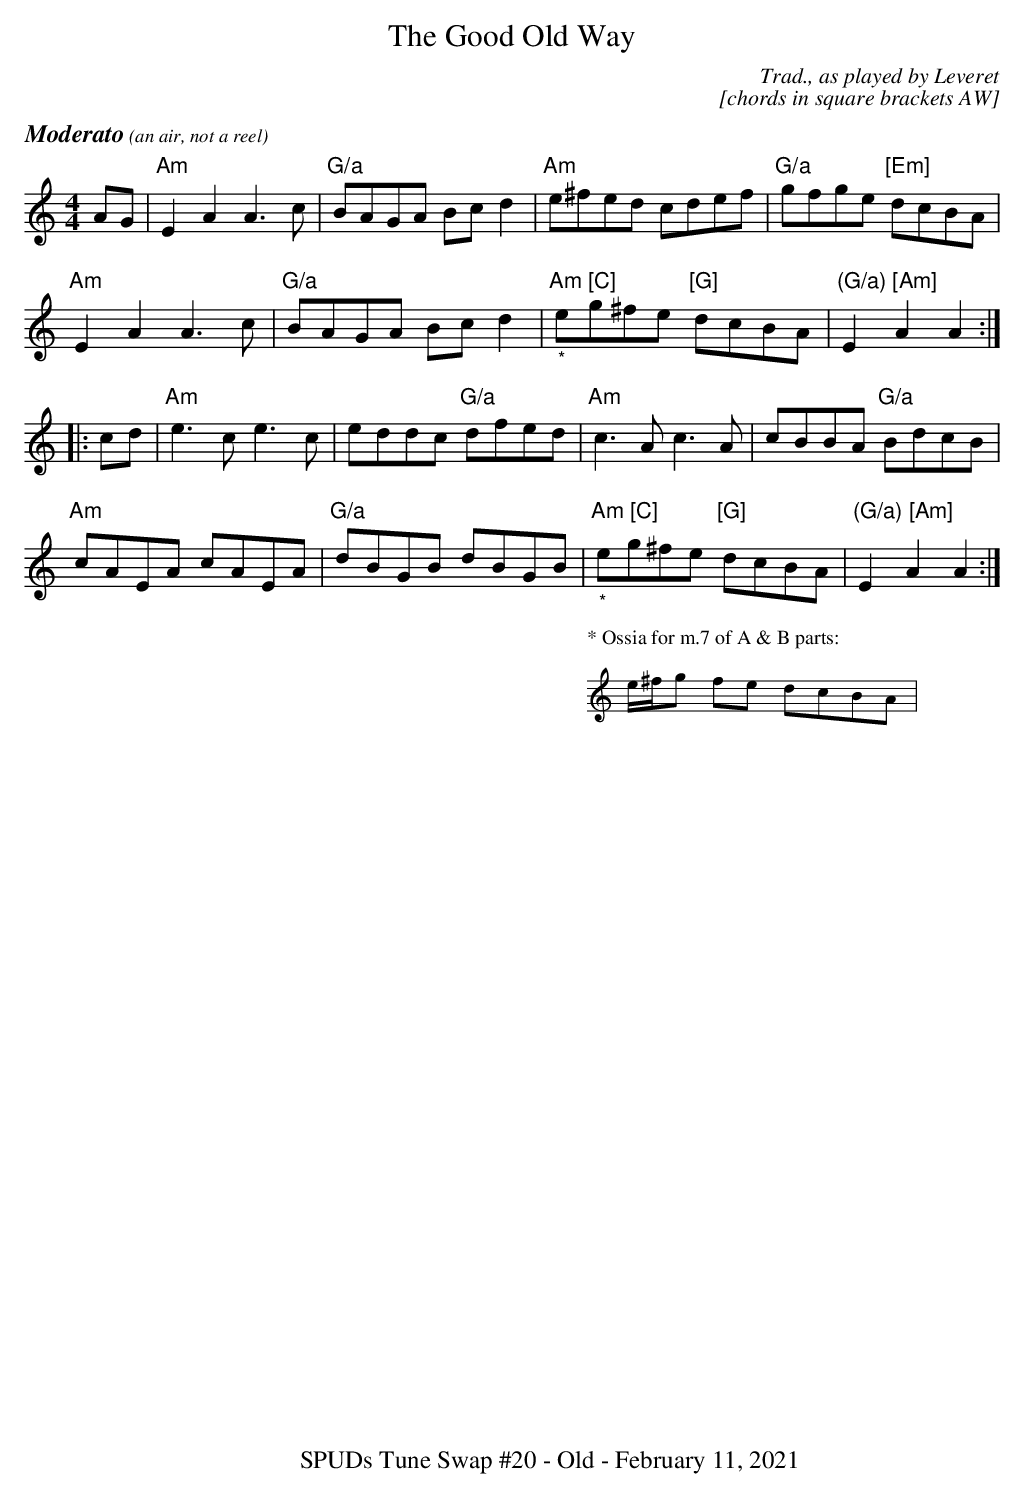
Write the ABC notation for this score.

X:1
T:The Good Old Way
C:Trad., as played by Leveret
C:[chords in square brackets AW]
M:4/4
L:1/8
K:Am
%%text $2Moderato$0$3 (an air, not a reel)$0
AG|"Am"E2A2 A3c | "G/a"BAGA Bcd2 | "Am"e^fed cdef | "G/a"gfge "[Em]"dcBA |
"Am"E2A2 A3c | "G/a"BAGA Bcd2 | "Am [C]""_*"eg^fe "[G]"dcBA | "(G/a) [Am]"E2A2A2 :|
|:cd | "Am"e3c e3c | eddc "G/a"dfed | "Am"c3A c3A | cBBA "G/a"BdcB |
"Am"cAEA cAEA | "G/a"dBGB dBGB | "Am [C]""_*"eg^fe "[G]"dcBA | "(G/a) [Am]"E2A2 A2 :|
%%text * Ossia for m.7 of A & B parts:
e/2^f/2g fe dcBA |
